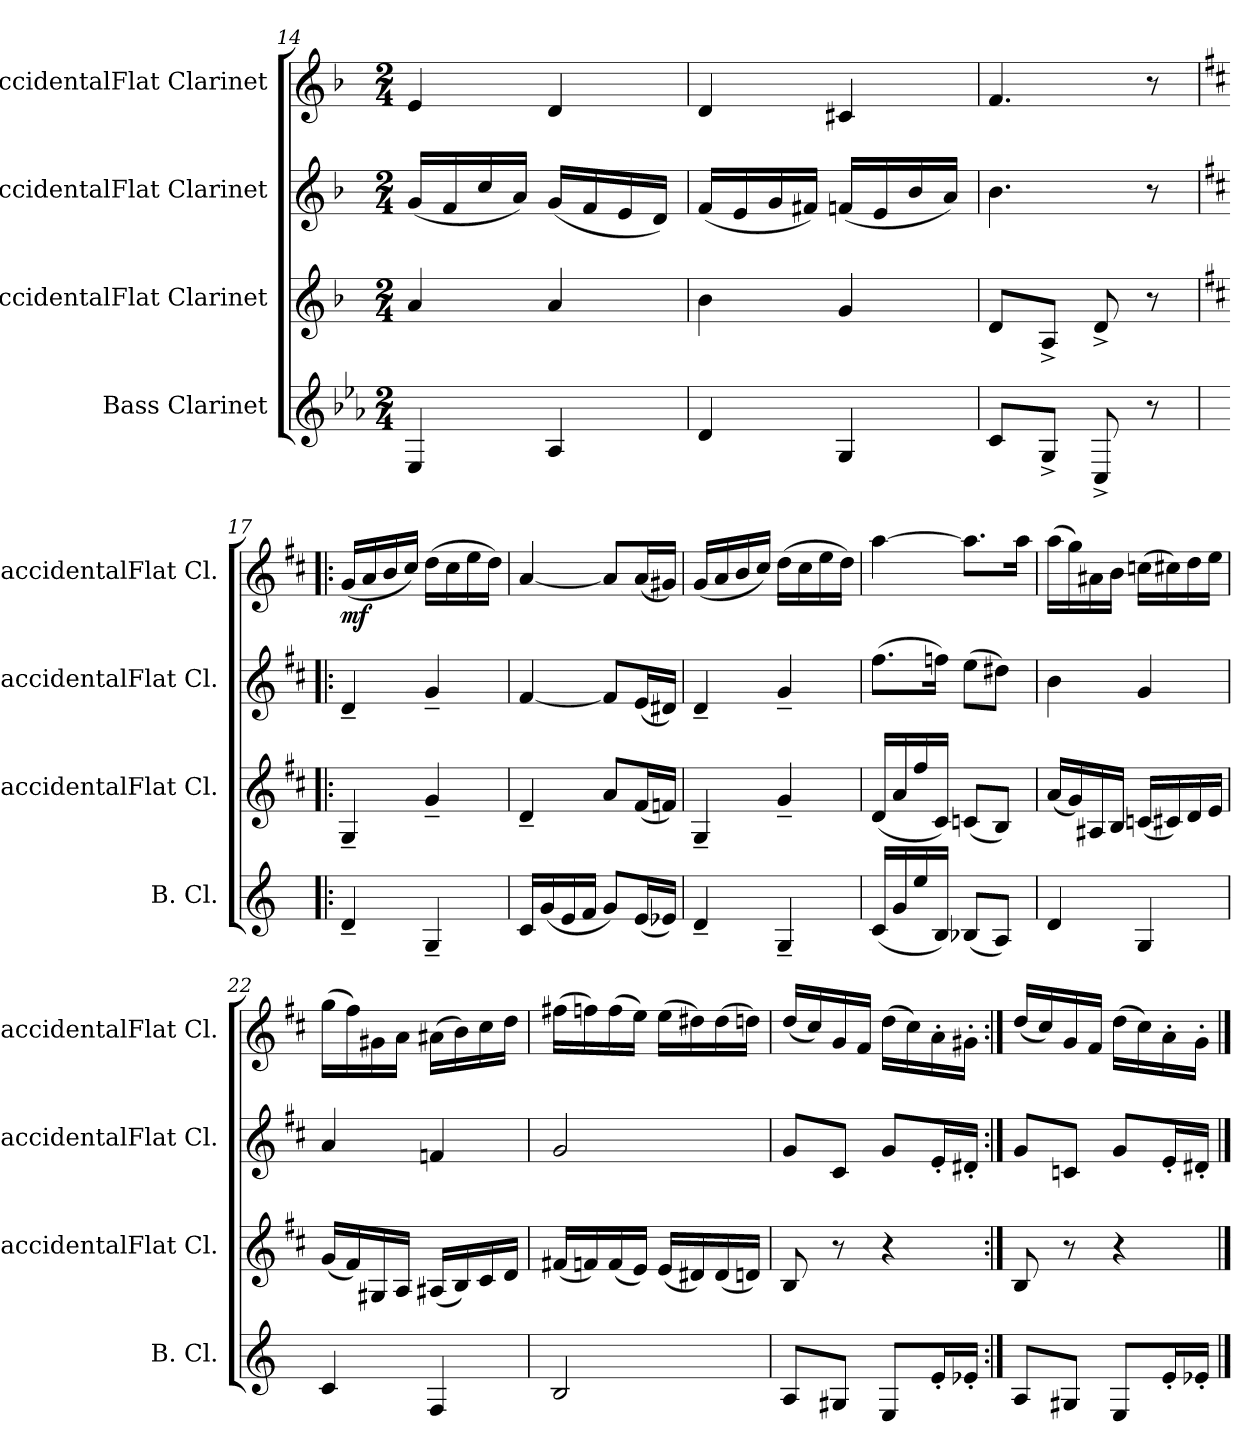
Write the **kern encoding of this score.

**kern	**dynam	**kern	**kern	**kern	**dynam
*part4	*part4	*part3	*part2	*part1	*part1
*staff4	*staff4	*staff3	*staff2	*staff1	*staff1
*I"Bass Clarinet	*	*I"BaccidentalFlat Clarinet	*I"BaccidentalFlat Clarinet	*I"BaccidentalFlat Clarinet	*
*I'B. Cl.	*	*I'BaccidentalFlat Cl.	*I'BaccidentalFlat Cl.	*I'BaccidentalFlat Cl.	*
*clefG2	*	*clefG2	*clefG2	*clefG2	*
*ITrd8c14	*	*ITrd1c2	*ITrd1c2	*ITrd1c2	*
*k[b-e-a-]	*	*k[b-e-a-]	*k[b-e-a-]	*k[b-e-a-]	*
*M2/4	*	*M2/4	*M2/4	*M2/4	*
=14	=14	=14	=14	=14	=14
4EE-/	.	4g/	(16f/LL	4d/	.
.	.	.	16e-/	.	.
.	.	.	16b-/	.	.
.	.	.	16g/JJ)	.	.
4AA-/	.	4g/	(16f/LL	4c/	.
.	.	.	16e-/	.	.
.	.	.	16d/	.	.
.	.	.	16c/JJ)	.	.
!!LO:LB:g=z
=15	=15	=15	=15	=15	=15
4D/	.	4a-\	(16e-/LL	4c/	.
.	.	.	16d/	.	.
.	.	.	16f/	.	.
.	.	.	16en/JJ)	.	.
4GG/	.	4f/	(16e-X/LL	4Bn/	.
.	.	.	16d/	.	.
.	.	.	16a-/	.	.
.	.	.	16g/JJ)	.	.
=16	=16	=16	=16	=16	=16
8C/L	.	8c/L	4.a-\	4.e-/	.
8GG^/J	.	8G^/J	.	.	.
8CC^/	.	8c^/	.	.	.
8r	.	8r	8r	8r	.
=17!|:	=17!|:	=17!|:	=17!|:	=17!|:	=17!|:
*k[]	*	*k[]	*k[]	*k[]	*
!	!LO:DY:b	!	!	!	!
!	!LO:DY:n=1:a	!	!	!	!LO:DY:b
4D~/	mf mf	4F~/	4c~/	(16f/LL	mf
.	.	.	.	16g/	.
.	.	.	.	16a/	.
.	.	.	.	16b/JJ)	.
4GG~/	.	4f~/	4f~/	(16cc\LL	.
.	.	.	.	16b\	.
.	.	.	.	16dd\	.
.	.	.	.	16cc\JJ)	.
=18	=18	=18	=18	=18	=18
16C/LL	.	4c~/	[4e/	[4g/	.
(16G/	.	.	.	.	.
16E/	.	.	.	.	.
16F/JJ	.	.	.	.	.
8G/L)	.	8g/L	8e/L]	8g/L]	.
(16E/L	.	(16e/L	(16d/L	(16g/L	.
16E-X/JJ)	.	16e-X/JJ)	16c#X/JJ)	16f#X/JJ)	.
!!LO:PB:g=z
=19	=19	=19	=19	=19	=19
4D~/	.	4F~/	4c~/	(16f/LL	.
.	.	.	.	16g/	.
.	.	.	.	16a/	.
.	.	.	.	16b/JJ)	.
4GG~/	.	4f~/	4f~/	(16cc\LL	.
.	.	.	.	16b\	.
.	.	.	.	16dd\	.
.	.	.	.	16cc\JJ)	.
=20	=20	=20	=20	=20	=20
(16C/LL	.	(16c/LL	(8.ee\L	[4gg\	.
16G/	.	16g/	.	.	.
16e/	.	16ee/	.	.	.
16BB/JJ)	.	16B/JJ)	16ee-X\Jk)	.	.
(8BB-X/L	.	(8B-X/L	(8dd\L	8.gg\L]	.
8AA/J)	.	8A/J)	8cc#X\J)	.	.
.	.	.	.	16gg\Jk	.
=21	=21	=21	=21	=21	=21
4D/	.	(16g/LL	4a\	(16gg\LL	.
.	.	16f/)	.	16ff\)	.
.	.	16G#X/	.	16g#X\	.
.	.	16A/JJ	.	16a\JJ	.
4GG/	.	(16B-X/LL	4f/	(16b-X\LL	.
.	.	16Bn/)	.	16bn\)	.
.	.	16c/	.	16cc\	.
.	.	16d/JJ	.	16dd\JJ	.
!!LO:LB:g=z
=22	=22	=22	=22	=22	=22
4C/	.	(16f/LL	4g/	(16ff\LL	.
.	.	16e/)	.	16ee\)	.
.	.	16F#X/	.	16f#X\	.
.	.	16G/JJ	.	16g\JJ	.
4FF/	.	(16G#X/LL	4e-X/	(16g#X\LL	.
.	.	16A/)	.	16a\)	.
.	.	16B/	.	16b\	.
.	.	16c/JJ	.	16cc\JJ	.
=23	=23	=23	=23	=23	=23
2BB/	.	(16en/LL	2f/	(16een\LL	.
.	.	16e-X/)	.	16ee-X\)	.
.	.	(16e-/	.	(16ee-\	.
.	.	16d/JJ)	.	16dd\JJ)	.
.	.	(16d/LL	.	(16dd\LL	.
.	.	16c#X/)	.	16cc#X\)	.
.	.	(16c#/	.	(16cc#\	.
.	.	16cn/JJ)	.	16ccn\JJ)	.
!!LO:LB:g=z
=24	=24	=24	=24	=24	=24
8AA/L	.	8A/	8f/L	(16cc/LL	.
.	.	.	.	16b/)	.
8GG#X/J	.	8r	8B/J	16f/	.
.	.	.	.	16e/JJ	.
8EE/L	.	4r	8f/L	(16cc\LL	.
.	.	.	.	16b\)	.
16E'/L	.	.	16d'/L	16g'\	.
16E-X'/JJ	.	.	16c#X'/JJ	16f#X'\JJ	.
=25:|!	=25:|!	=25:|!	=25:|!	=25:|!	=25:|!
8AA/L	.	8A/	8f/L	(16cc/LL	.
.	.	.	.	16b/)	.
8GG#X/J	.	8r	8B-X/J	16f/	.
.	.	.	.	16e/JJ	.
8EE/L	.	4r	8f/L	(16cc\LL	.
.	.	.	.	16b\)	.
16E'/L	.	.	16d'/L	16g'\	.
16E-X'/JJ	.	.	16c#X'/JJ	16f'\JJ	.
==	==	==	==	==	==
*-	*-	*-	*-	*-	*-
